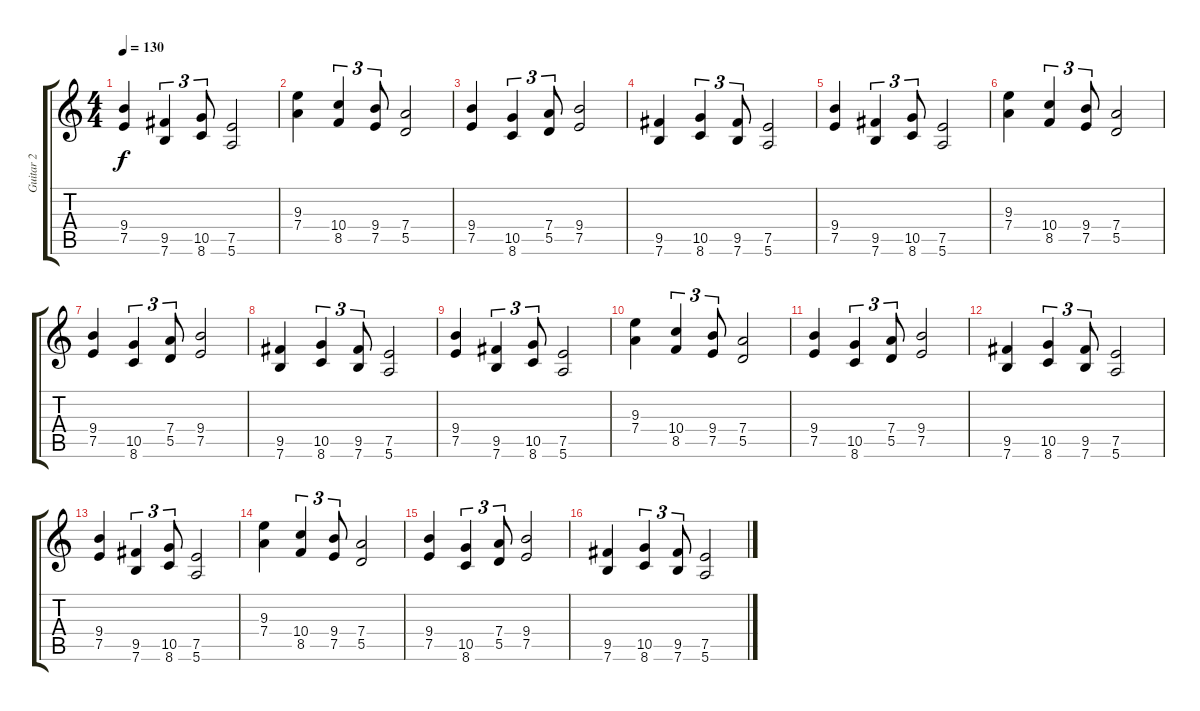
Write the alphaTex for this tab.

\track ("Guitar 2" "Guitar 2") {instrument distortionguitar}
\staff {score tabs}
\tuning (E4 B3 G3 D3 A2 E2) {hide}
\ts (4 4)
\tempo 130
\clef g2
\ks c
(9.4 7.5).4{dy f volume 16} (9.5 7.6).4{tu (3 2)} (10.5 8.6).8{tu (3 2)} (7.5 5.6).2 |
(9.3 7.4).4 (10.4 8.5).4{tu (3 2)} (9.4 7.5).8{tu (3 2)} (7.4 5.5).2 |
(9.4 7.5).4 (10.5 8.6).4{tu (3 2)} (7.4 5.5).8{tu (3 2)} (9.4 7.5).2 |
(9.5 7.6).4 (10.5 8.6).4{tu (3 2)} (9.5 7.6).8{tu (3 2)} (7.5 5.6).2 |
(9.4 7.5).4{volume 16} (9.5 7.6).4{tu (3 2)} (10.5 8.6).8{tu (3 2)} (7.5 5.6).2 |
(9.3 7.4).4 (10.4 8.5).4{tu (3 2)} (9.4 7.5).8{tu (3 2)} (7.4 5.5).2 |
(9.4 7.5).4 (10.5 8.6).4{tu (3 2)} (7.4 5.5).8{tu (3 2)} (9.4 7.5).2 |
(9.5 7.6).4 (10.5 8.6).4{tu (3 2)} (9.5 7.6).8{tu (3 2)} (7.5 5.6).2 |
(9.4 7.5).4{volume 16} (9.5 7.6).4{tu (3 2)} (10.5 8.6).8{tu (3 2)} (7.5 5.6).2 |
(9.3 7.4).4 (10.4 8.5).4{tu (3 2)} (9.4 7.5).8{tu (3 2)} (7.4 5.5).2 |
(9.4 7.5).4 (10.5 8.6).4{tu (3 2)} (7.4 5.5).8{tu (3 2)} (9.4 7.5).2 |
(9.5 7.6).4 (10.5 8.6).4{tu (3 2)} (9.5 7.6).8{tu (3 2)} (7.5 5.6).2 |
(9.4 7.5).4{volume 16} (9.5 7.6).4{tu (3 2)} (10.5 8.6).8{tu (3 2)} (7.5 5.6).2 |
(9.3 7.4).4 (10.4 8.5).4{tu (3 2)} (9.4 7.5).8{tu (3 2)} (7.4 5.5).2 |
(9.4 7.5).4 (10.5 8.6).4{tu (3 2)} (7.4 5.5).8{tu (3 2)} (9.4 7.5).2 |
(9.5 7.6).4 (10.5 8.6).4{tu (3 2)} (9.5 7.6).8{tu (3 2)} (7.5 5.6).2
